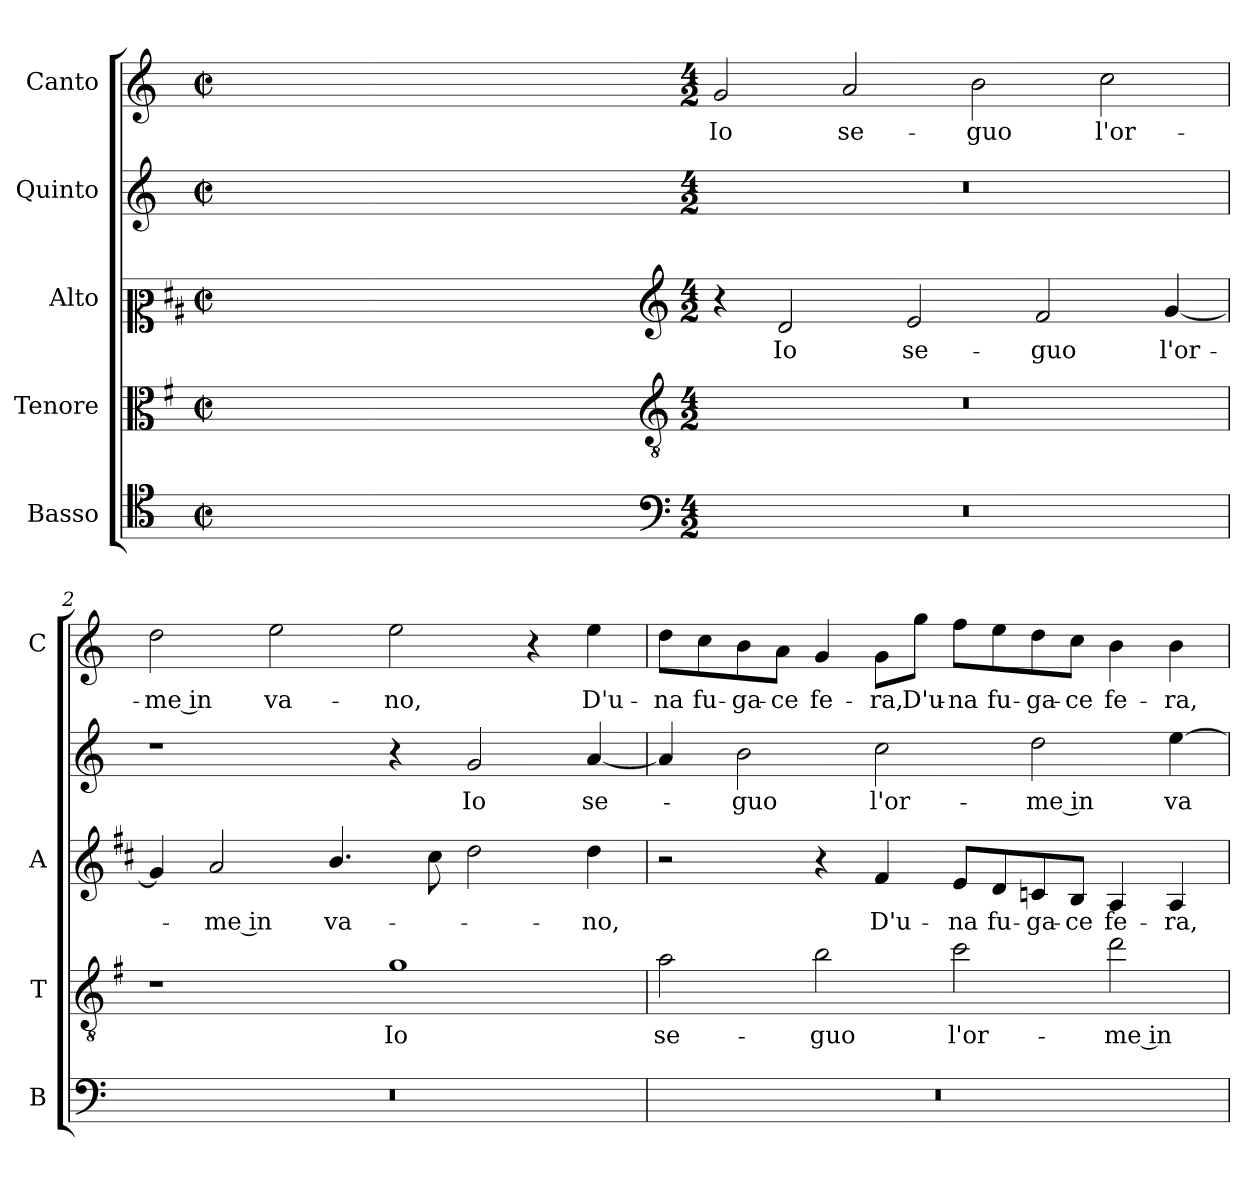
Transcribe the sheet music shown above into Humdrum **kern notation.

**kern	**kern	**text	**kern	**text	**kern	**text	**kern	**text
*part5	*part4	*part4	*part3	*part3	*part2	*part2	*part1	*part1
*staff5	*staff4	*staff4	*staff3	*staff3	*staff2	*staff2	*staff1	*staff1
*I"Basso	*I"Tenore	*	*I"Alto	*	*I"Quinto	*	*I"Canto	*
*I'B	*I'T	*	*I'A	*	*	*	*I'C	*
*clefC4	*clefC3	*	*clefC2	*	*clefG2	*	*clefG2	*
*	*ITrd4c7	*	*ITrd1c2	*	*	*	*	*
*k[]	*k[]	*	*k[]	*	*k[]	*	*k[]	*
*C:	*C:	*	*C:	*	*C:	*	*C:	*
*M2/2	*M2/2	*	*M2/2	*	*M2/2	*	*M2/2	*
*met(c|)	*met(c|)	*	*met(c|)	*	*met(c|)	*	*met(c|)	*
=	=	=	=	=	=	=	=	=
1ryy	1ryy	.	1ryy	.	1ryy	.	1ryy	.
=1X-	=1X-	=1X-	=1X-	=1X-	=1X-	=1X-	=1X-	=1X-
4ryy	4ryy	.	4ryy	.	4ryy	.	4ryy	.
4ryy	4ryy	.	4ryy	.	4ryy	.	4ryy	.
4ryy	4ryy	.	4ryy	.	4ryy	.	4ryy	.
4ryy	4ryy	.	4ryy	.	4ryy	.	4ryy	.
=1-	=1-	=1-	=1-	=1-	=1-	=1-	=1-	=1-
*clefF4	*clefGv2	*	*clefG2	*	*	*	*	*
*M4/2	*M4/2	*	*M4/2	*	*M4/2	*	*M4/2	*
!	!	!	!	!	!	!	!	!LO:LY:b
0r	0r	.	4r	.	0r	.	2g/	Io
!	!	!	!	!LO:LY:b	!	!	!	!
.	.	.	2c/	Io	.	.	.	.
!	!	!	!	!	!	!	!	!LO:LY:b
.	.	.	.	.	.	.	2a/	se-
!	!	!	!	!LO:LY:b	!	!	!	!
.	.	.	2d/	se-	.	.	.	.
!	!	!	!	!	!	!	!	!LO:LY:b
.	.	.	.	.	.	.	2b\	-guo
!	!	!	!	!LO:LY:b	!	!	!	!
.	.	.	2e/	-guo	.	.	.	.
!	!	!	!	!	!	!	!	!LO:LY:b
.	.	.	.	.	.	.	2cc\	l'or-
!	!	!	!	!LO:LY:b	!	!	!	!
.	.	.	[4f/	l'or-	.	.	.	.
=2	=2	=2	=2	=2	=2	=2	=2	=2
!	!	!	!	!	!	!	!	!LO:LY:b
0r	1r	.	4f/]	.	1r	.	2dd\	-me in
!	!	!	!	!LO:LY:b	!	!	!	!
.	.	.	2g/	-me in	.	.	.	.
!	!	!	!	!	!	!	!	!LO:LY:b
.	.	.	.	.	.	.	2ee\	va-
!	!	!	!	!LO:LY:b	!	!	!	!
.	.	.	4.a/	va-	.	.	.	.
!	!	!LO:LY:b	!	!	!	!	!	!LO:LY:b
.	1c	Io	.	.	4r	.	2ee\	-no,
.	.	.	8b\	.	.	.	.	.
!	!	!	!	!	!	!LO:LY:b	!	!
.	.	.	2cc\	.	2g/	Io	.	.
.	.	.	.	.	.	.	4r	.
!	!	!	!	!LO:LY:b	!	!LO:LY:b	!	!LO:LY:b
.	.	.	4cc\	-no,	[4a/	se-	4ee\	D'u-
=3	=3	=3	=3	=3	=3	=3	=3	=3
!	!	!LO:LY:b	!	!	!	!	!	!LO:LY:b
0r	2d\	se-	2r	.	4a/]	.	8dd\L	-na
!	!	!	!	!	!	!	!	!LO:LY:b
.	.	.	.	.	.	.	8cc\	fu-
!	!	!	!	!	!	!LO:LY:b	!	!LO:LY:b
.	.	.	.	.	2b\	-guo	8b\	-ga-
!	!	!	!	!	!	!	!	!LO:LY:b
.	.	.	.	.	.	.	8a\J	-ce
!	!	!LO:LY:b	!	!	!	!	!	!LO:LY:b
.	2e\	-guo	4r	.	.	.	4g/	fe-
!	!	!	!	!LO:LY:b	!	!LO:LY:b	!	!LO:LY:b
.	.	.	4e/	D'u-	2cc\	l'or-	8g\L	-ra,
!	!	!	!	!	!	!	!	!LO:LY:b
.	.	.	.	.	.	.	8gg\J	D'u-
!	!	!LO:LY:b	!	!LO:LY:b	!	!	!	!LO:LY:b
.	2f\	l'or-	8d/L	-na	.	.	8ff\L	-na
!	!	!	!	!LO:LY:b	!	!	!	!LO:LY:b
.	.	.	8c/	fu-	.	.	8ee\	fu-
!	!	!	!	!LO:LY:b	!	!LO:LY:b	!	!LO:LY:b
.	.	.	8B-X/	-ga-	2dd\	-me in	8dd\	-ga-
!	!	!	!	!LO:LY:b	!	!	!	!LO:LY:b
.	.	.	8A/J	-ce	.	.	8cc\J	-ce
!	!	!LO:LY:b	!	!LO:LY:b	!	!	!	!LO:LY:b
.	2g\	-me in	4G/	fe-	.	.	4b\	fe-
!	!	!	!	!LO:LY:b	!	!LO:LY:b	!	!LO:LY:b
.	.	.	4G/	-ra,	[4ee\	va-	4b\	-ra,
=	=	=	=	=	=	=	=	=
*-	*-	*-	*-	*-	*-	*-	*-	*-
